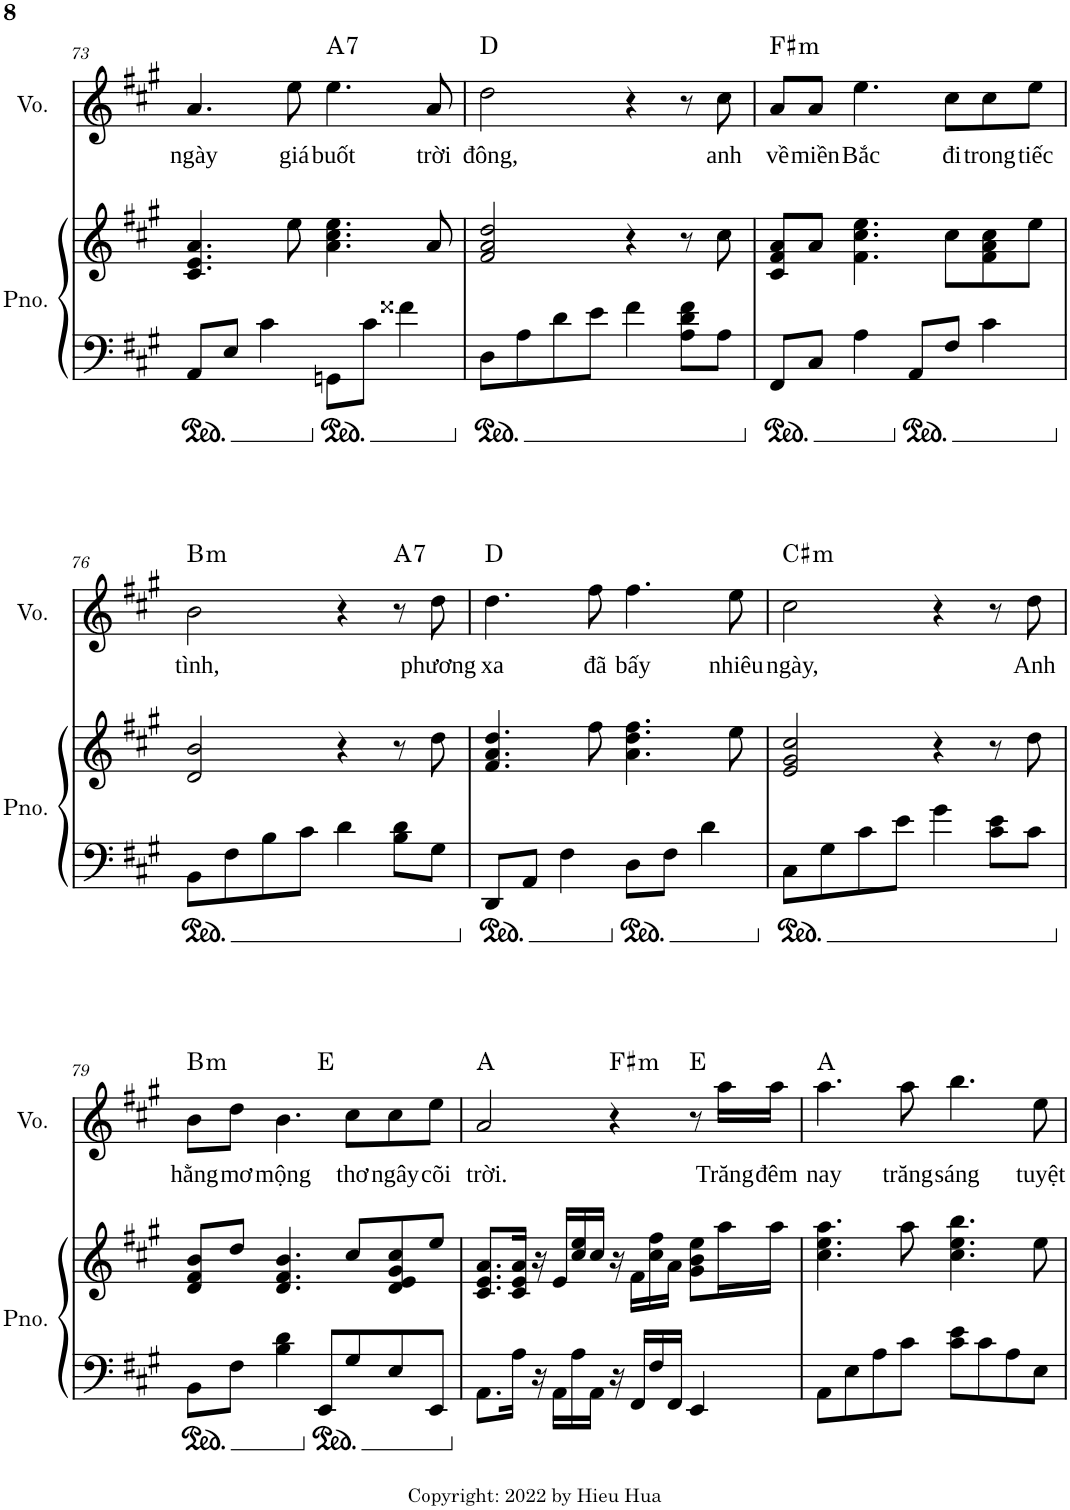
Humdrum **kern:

**kern	**kern	**kern	**text	**harte
*part2	*part2	*part1	*part1	*part1
*staff3	*staff2	*staff1	*staff1	*
*I"Piano	*	*I"Voice	*	*
*I'Pno.	*	*I'Vo.	*	*
!!LO:PB:g=z
*clefF4	*clefG2	*clefG2	*	*
*k[f#c#g#]	*k[f#c#g#]	*k[f#c#g#]	*	*
*M4/4	*M4/4	*M4/4	*	*
=73	=73	=73	=73	=73
!	!	!	!LO:LY:b	!
8AA/L	4.c#/ 4.e/ 4.a/	4.a/	ngày	.
8E/J	.	.	.	.
4c#\	.	.	.	.
!	!	!	!LO:LY:b	!
.	8ee\	8ee\	giá	.
!	!	!	!LO:LY:b	!LO:H:kt=7
8GGn\L	4.a\ 4.cc#\ 4.ee\	4.ee\	buốt	A:7
8c#\J	.	.	.	.
4f##X\	.	.	.	.
!	!	!	!LO:LY:b	!
.	8a/	8a/	trời	.
=74	=74	=74	=74	=74
!	!	!	!LO:LY:b	!
8D\L	2f#/ 2a/ 2dd/	2dd\	đông,	D:maj
8A\	.	.	.	.
8d\	.	.	.	.
8e\J	.	.	.	.
4f#\	4r	4r	.	.
8A\ 8d\ 8f#\L	8r	8r	.	.
!	!	!	!LO:LY:b	!
8A\J	8cc#\	8cc#\	anh	.
=75	=75	=75	=75	=75
!	!	!	!LO:LY:b	!LO:H:kt=m
8FF#/L	8c#/ 8f#/ 8a/L	8a/L	về	F#:min
!	!	!	!LO:LY:b	!
8C#/J	8a/J	8a/J	miền	.
!	!	!	!LO:LY:b	!
4A\	4.f#\ 4.cc#\ 4.ee\	4.ee\	Bắc	.
8AA/L	.	.	.	.
!	!	!	!LO:LY:b	!
8F#/J	8cc#\L	8cc#\L	đi	.
!	!	!	!LO:LY:b	!
4c#\	8f#\ 8a\ 8cc#\	8cc#\	trong	.
!	!	!	!LO:LY:b	!
.	8ee\J	8ee\J	tiếc	.
!!LO:LB:g=z
=76	=76	=76	=76	=76
!	!	!	!LO:LY:b	!LO:H:kt=m
8BB\L	2d/ 2b/	2b\	tình,	B:min
8F#\	.	.	.	.
8B\	.	.	.	.
8c#\J	.	.	.	.
4d\	4r	4r	.	.
!	!	!	!	!LO:H:kt=7
8B\ 8d\L	8r	8r	.	A:7
!	!	!	!LO:LY:b	!
8G#\J	8dd\	8dd\	phương	.
=77	=77	=77	=77	=77
!	!	!	!LO:LY:b	!
8DD/L	4.f#/ 4.a/ 4.dd/	4.dd\	xa	D:maj
8AA/J	.	.	.	.
4F#\	.	.	.	.
!	!	!	!LO:LY:b	!
.	8ff#\	8ff#\	đã	.
!	!	!	!LO:LY:b	!
8D\L	4.a\ 4.dd\ 4.ff#\	4.ff#\	bấy	.
8F#\J	.	.	.	.
4d\	.	.	.	.
!	!	!	!LO:LY:b	!
.	8ee\	8ee\	nhiêu	.
=78	=78	=78	=78	=78
!	!	!	!LO:LY:b	!LO:H:kt=m
8C#\L	2e/ 2g#/ 2cc#/	2cc#\	ngày,	C#:min
8G#\	.	.	.	.
8c#\	.	.	.	.
8e\J	.	.	.	.
4g#\	4r	4r	.	.
8c#\ 8e\L	8r	8r	.	.
!	!	!	!LO:LY:b	!
8c#\J	8dd\	8dd\	Anh	.
!!LO:LB:g=z
=79	=79	=79	=79	=79
!	!	!	!LO:LY:b	!LO:H:kt=m
*	*	*^	*	*
8BB\L	8d/ 8f#/ 8b/L	8b\L	2ryy	hằng	B:min
!	!	!	!	!LO:LY:b	!
8F#\J	8dd/J	8dd\J	.	mơ	.
!	!	!	!	!LO:LY:b	!
4B\ 4d\	4.d/ 4.f#/ 4.b/	4.b\	.	mộng	.
8EE/L	.	.	2ryy	.	E:maj
!	!	!	!	!LO:LY:b	!
8G#/	8cc#/L	8cc#\L	.	thơ	.
!	!	!	!	!LO:LY:b	!
8E/	8d/ 8e/ 8g#/ 8cc#/	8cc#\	.	ngây	.
!	!	!	!	!LO:LY:b	!
8EE/J	8ee/J	8ee\J	.	cõi	.
=80	=80	=80	=80	=80	=80
!	!	!	!	!LO:LY:b	!
*	*	*v	*v	*	*
8.AA\L	8.c#/ 8.e/ 8.a/L	2a/	trời.	A:maj
16A\Jk	16c#/ 16e/ 16a/Jk	.	.	.
16r	16r	.	.	.
16AA\LL	16e/LL	.	.	.
16A\	16cc#/ 16ee/	.	.	.
16AA\JJ	16cc#/JJ	.	.	.
!	!	!	!	!LO:H:kt=m
16r	16r	4r	.	F#:min
16FF#/LL	16f#\LL	.	.	.
16F#/	16cc#\ 16ff#\	.	.	.
16FF#/JJ	16a\JJ	.	.	.
4EE/	8g#\ 8b\ 8ee\L	8r	.	E:maj
!	!	!	!LO:LY:b	!
.	16aa\L	16aa\LL	Trăng	.
!	!	!	!LO:LY:b	!
.	16aa\JJ	16aa\JJ	đêm	.
=81	=81	=81	=81	=81
!	!	!	!LO:LY:b	!
8AA\L	4.cc#\ 4.ee\ 4.aa\	4.aa\	nay	A:maj
8E\	.	.	.	.
8A\	.	.	.	.
!	!	!	!LO:LY:b	!
8c#\J	8aa\	8aa\	trăng	.
!	!	!	!LO:LY:b	!
8c#\ 8e\L	4.cc#\ 4.ee\ 4.bb\	4.bb\	sáng	.
8c#\	.	.	.	.
8A\	.	.	.	.
!	!	!	!LO:LY:b	!
8E\J	8ee\	8ee\	tuyệt	.
=	=	=	=	=
*-	*-	*-	*-	*-
